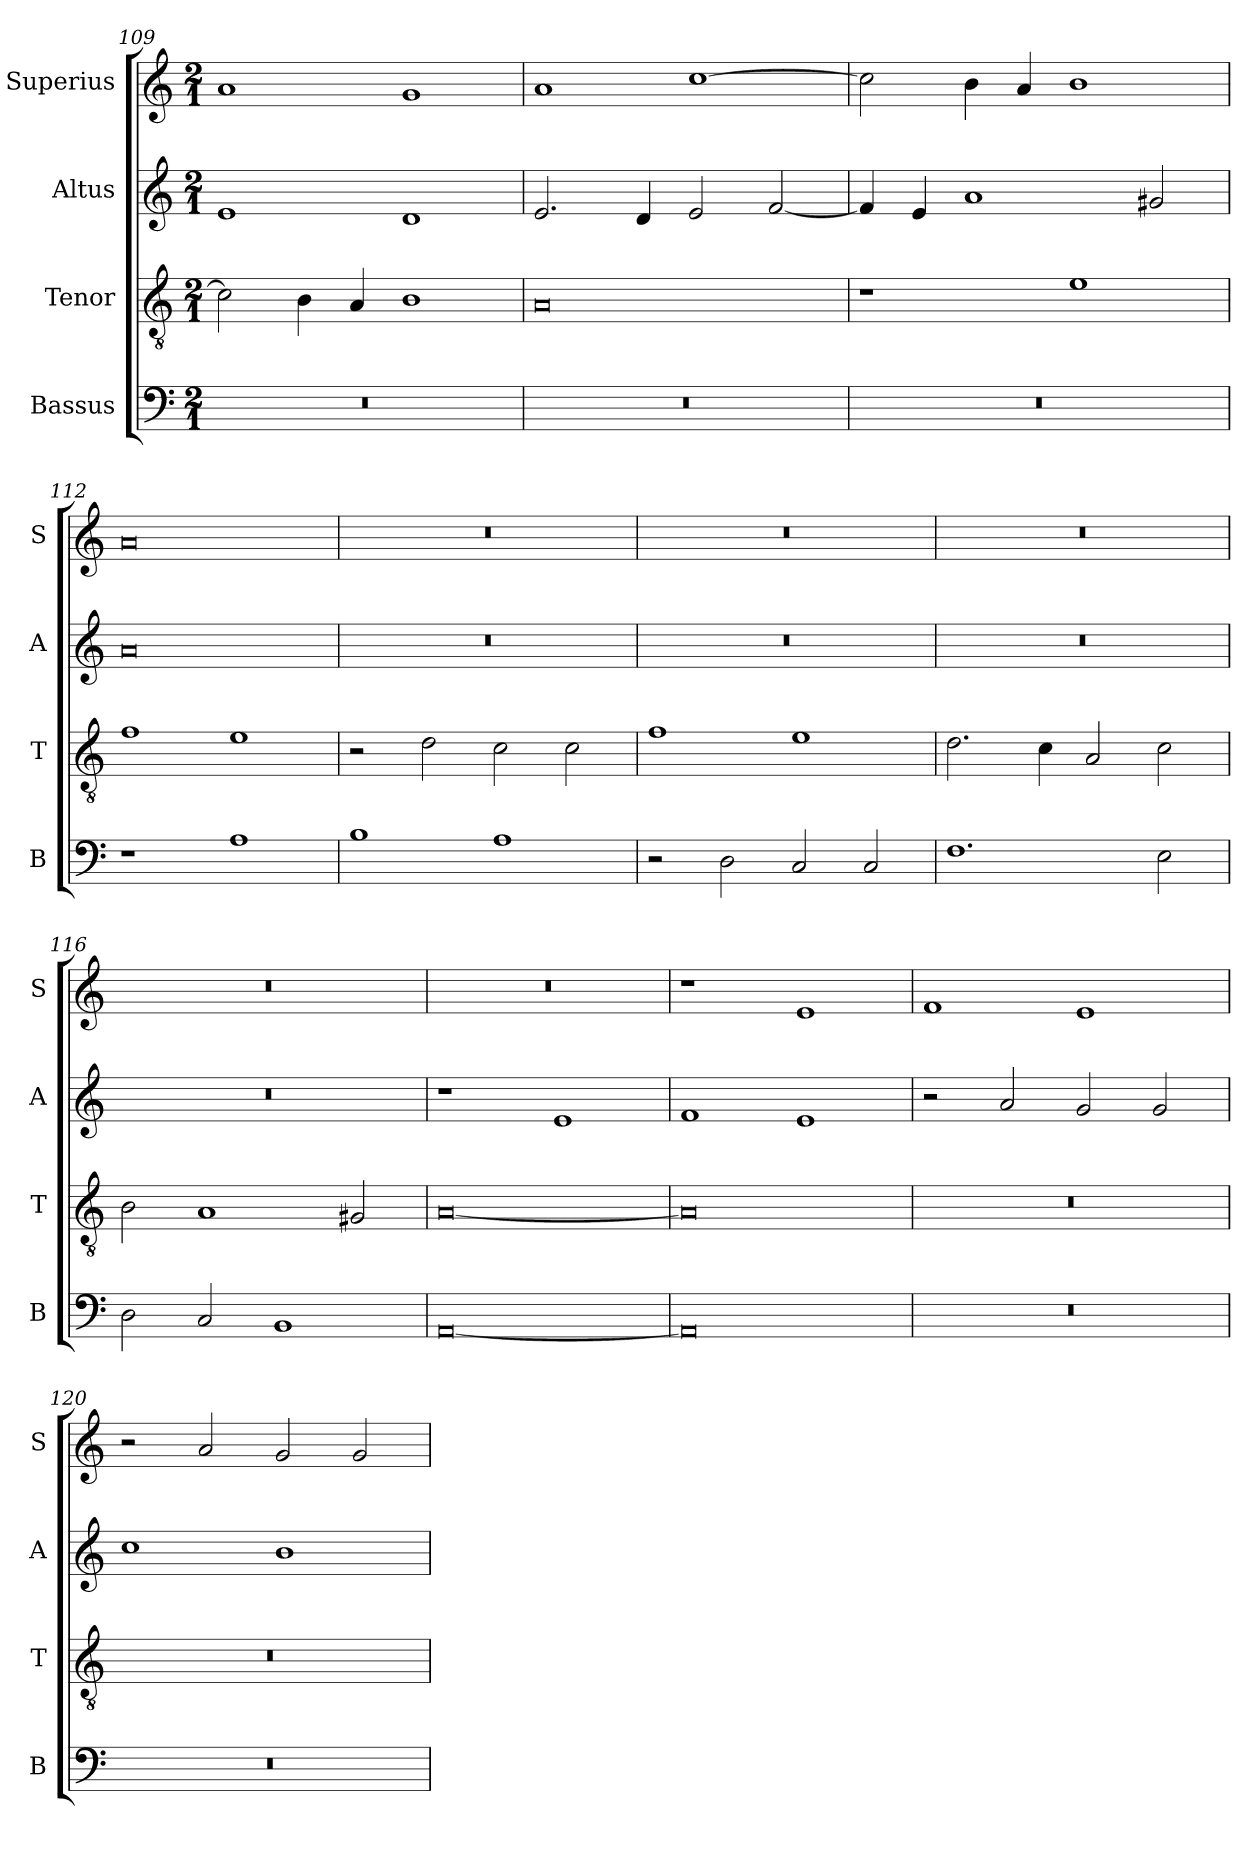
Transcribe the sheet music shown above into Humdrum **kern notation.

**kern	**kern	**kern	**kern
*part4	*part3	*part2	*part1
*staff4	*staff3	*staff2	*staff1
*I"Bassus	*I"Tenor	*I"Altus	*I"Superius
*I'B	*I'T	*I'A	*I'S
*clefF4	*clefGv2	*clefG2	*clefG2
*k[]	*k[]	*k[]	*k[]
*M2/1	*M2/1	*M2/1	*M2/1
=109	=109	=109	=109
0r	2c\]	1e	1a
.	4B\	.	.
.	4A/	.	.
.	1B	1d	1g
=110	=110	=110	=110
0r	0A	2.e/	1a
.	.	4d/	.
.	.	2e/	[1cc
.	.	[2f/	.
=111	=111	=111	=111
0r	1r	4f/]	2cc\]
.	.	4e/	.
.	.	1a	4b\
.	.	.	4a/
.	1e	.	1b
.	.	2g#X/	.
=112	=112	=112	=112
1r	1f	0a	0a
1A	1e	.	.
=113	=113	=113	=113
1B	2r	0r	0r
.	2d\	.	.
1A	2c\	.	.
.	2c\	.	.
=114	=114	=114	=114
2r	1f	0r	0r
2D\	.	.	.
2C/	1e	.	.
2C/	.	.	.
=115	=115	=115	=115
1.F	2.d\	0r	0r
.	4c\	.	.
.	2A/	.	.
2E\	2c\	.	.
=116	=116	=116	=116
2D\	2B\	0r	0r
2C/	1A	.	.
1BB	.	.	.
.	2G#X/	.	.
=117	=117	=117	=117
[0AA	[0A	1r	0r
.	.	1e	.
=118	=118	=118	=118
0AA]	0A]	1f	1r
.	.	1e	1e
=119	=119	=119	=119
0r	0r	2r	1f
.	.	2a/	.
.	.	2g/	1e
.	.	2g/	.
=120	=120	=120	=120
0r	0r	1cc	2r
.	.	.	2a/
.	.	1b	2g/
.	.	.	2g/
=	=	=	=
*-	*-	*-	*-
